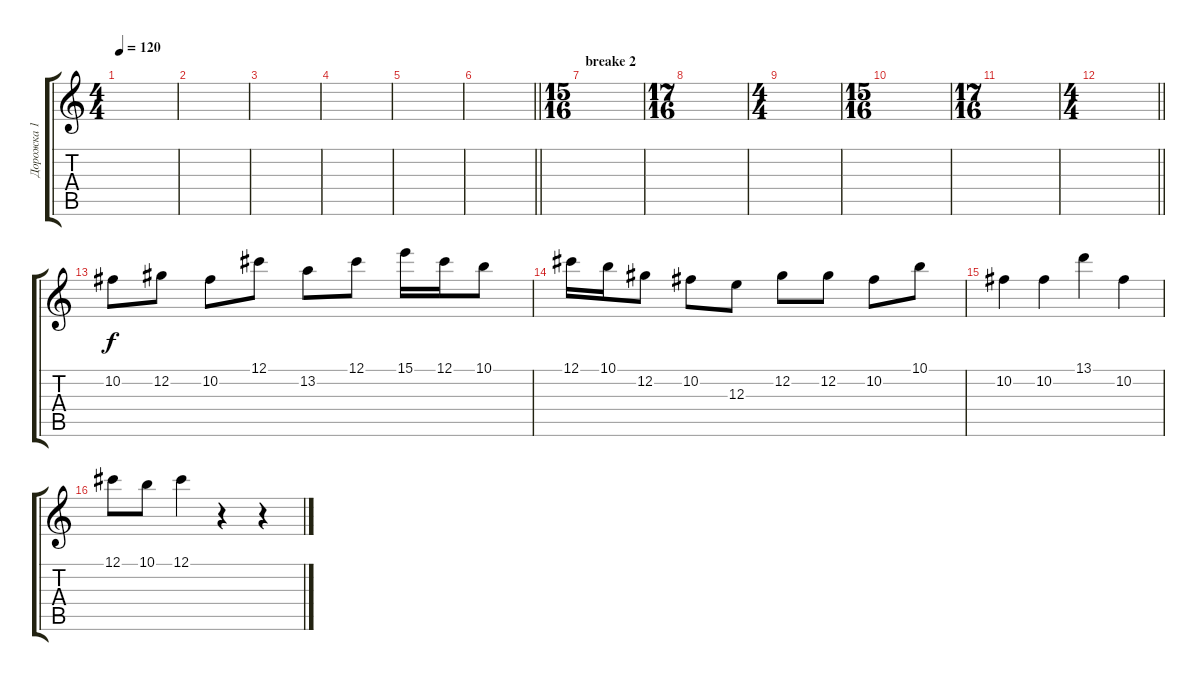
\track ("Дорожка 1" "Дорожка 1") {instrument distortionguitar}
\staff {score tabs}
\tuning (Db4 Ab3 E3 B2 Gb2 B1) {hide}
\ts (4 4)
\tempo 120
\clef g2
\ks c
|
|
|
|
|
\barLineRight lightlight
|
\ts (15 16)
\section ("" "breake 2")
|
\ts (17 16)
|
\ts (4 4)
|
\ts (15 16)
|
\ts (17 16)
|
\ts (4 4)
\barLineRight lightlight
|
\section ("" " ")
10.2.8 12.2.8 10.2.8 12.1.8 13.2.8 12.1.8 15.1.16 12.1.16 10.1.8 |
12.1.16 10.1.16 12.2.8 10.2.8 12.3.8 12.2.8 12.2.8 10.2.8 10.1.8 |
10.2.4 10.2.4 13.1.4 10.2.4 |
12.1.8 10.1.8 12.1.4 r.4 r.4
